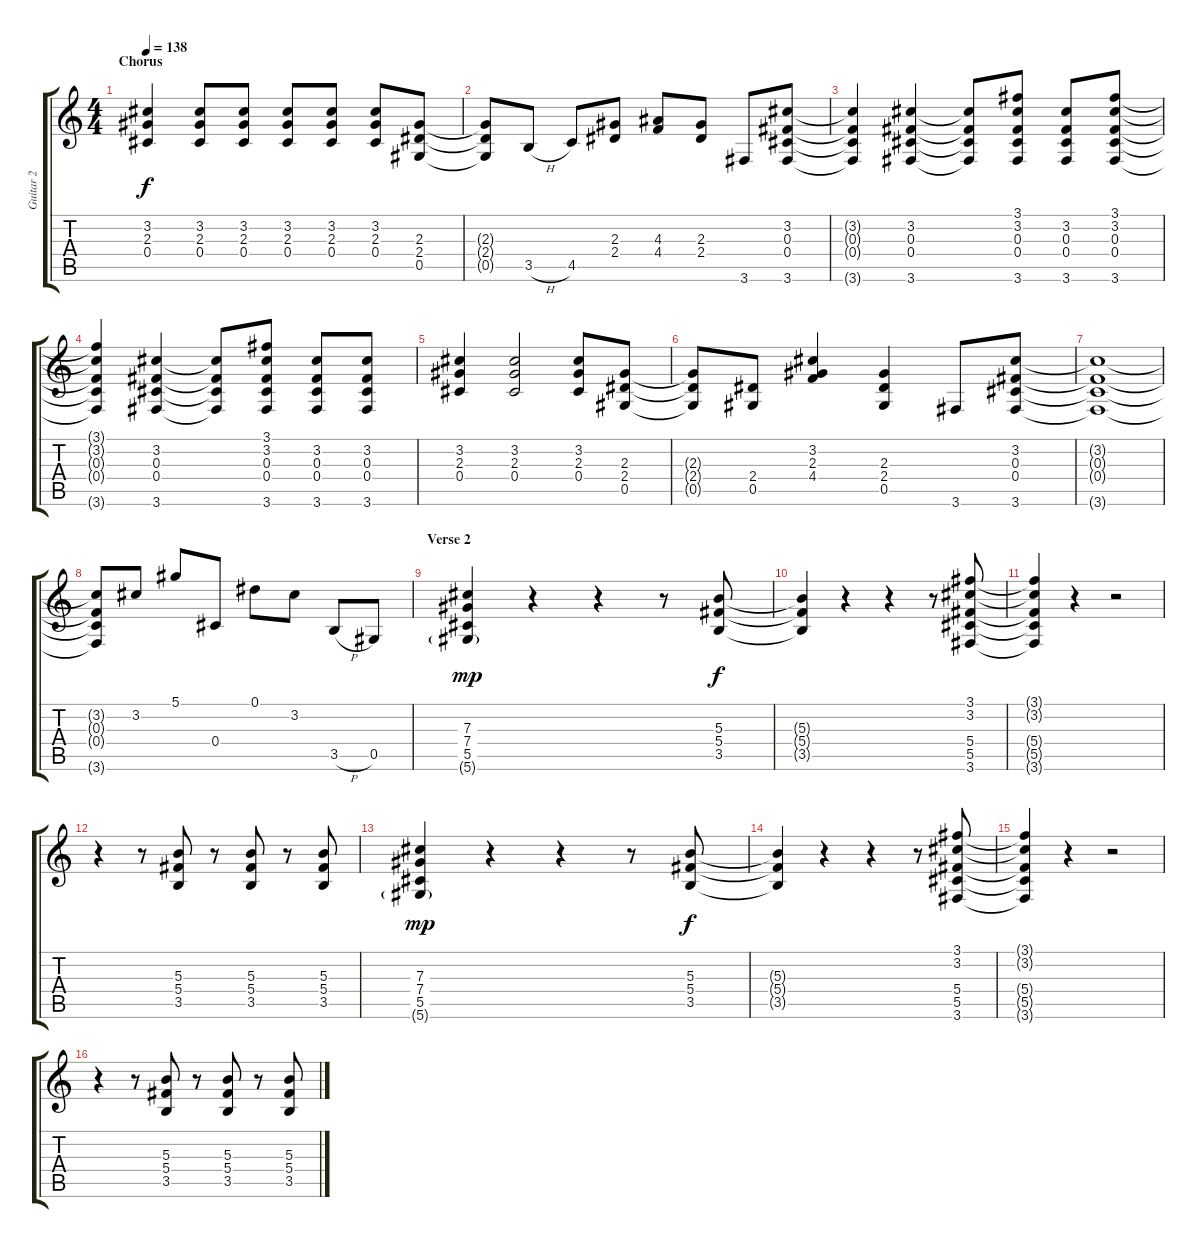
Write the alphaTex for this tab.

\track ("Guitar 2" "Guitar 2") {instrument distortionguitar}
\staff {score tabs}
\tuning (Eb4 Bb3 Gb3 Db3 Ab2 Eb2) {hide}
\ts (4 4)
\section ("" "Chorus")
\tempo 138
\clef g2
\ks c
(3.2 2.3 0.4).4{dy f} (3.2 2.3 0.4).8 (3.2 2.3 0.4).8 (3.2 2.3 0.4).8 (3.2 2.3 0.4).8 (3.2 2.3 0.4).8 (2.3 2.4 0.5).8 |
(2.3{t} 2.4{t} 0.5{t}).8 3.5{h}.8 4.5.8 (2.3 2.4).8 (4.3 4.4).8 (2.3 2.4).8 3.6.8 (3.2 0.3 0.4 3.6).8 |
(3.2{t} 0.3{t} 0.4{t} 3.6{t}).4 (3.2 0.3 0.4 3.6).4 (3.2{t} 0.3{t} 0.4{t} 3.6{t}).8 (3.1 3.2 0.3 0.4 3.6).8 (3.2 0.3 0.4 3.6).8 (3.1 3.2 0.3 0.4 3.6).8 |
(3.1{t} 3.2{t} 0.3{t} 0.4{t} 3.6{t}).4 (3.2 0.3 0.4 3.6).4 (3.2{t} 0.3{t} 0.4{t} 3.6{t}).8 (3.1 3.2 0.3 0.4 3.6).8 (3.2 0.3 0.4 3.6).8 (3.2 0.3 0.4 3.6).8 |
(3.2 2.3 0.4).4 (3.2 2.3 0.4).2 (3.2 2.3 0.4).8 (2.3 2.4 0.5).8 |
(2.3{t} 2.4{t} 0.5{t}).8 (2.4 0.5).8 (3.2 2.3 4.4).4 (2.3 2.4 0.5).4 3.6.8 (3.2 0.3 0.4 3.6).8 |
(3.2{t} 0.3{t} 0.4{t} 3.6{t}).1 |
(3.2{t} 0.3{t} 0.4{t} 3.6{t}).8 3.2.8 5.1.8 0.4.8 0.1.8 3.2.8 3.5{h}.8 0.5.8 |
\section ("" "Verse 2")
(7.3 7.4 5.5 5.6{g}).4{dy mp} r.4 r.4 r.8 (5.3 5.4 3.5).8{dy f} |
(5.3{t} 5.4{t} 3.5{t}).4 r.4 r.4 r.8 (3.1 3.2 5.4 5.5 3.6).8 |
(3.1{t} 3.2{t} 5.4{t} 5.5{t} 3.6{t}).4 r.4 r.2 |
r.4 r.8 (5.3 5.4 3.5).8 r.8 (5.3 5.4 3.5).8 r.8 (5.3 5.4 3.5).8 |
(7.3 7.4 5.5 5.6{g}).4{dy mp} r.4 r.4 r.8 (5.3 5.4 3.5).8{dy f} |
(5.3{t} 5.4{t} 3.5{t}).4 r.4 r.4 r.8 (3.1 3.2 5.4 5.5 3.6).8 |
(3.1{t} 3.2{t} 5.4{t} 5.5{t} 3.6{t}).4 r.4 r.2 |
r.4 r.8 (5.3 5.4 3.5).8 r.8 (5.3 5.4 3.5).8 r.8 (5.3 5.4 3.5).8
